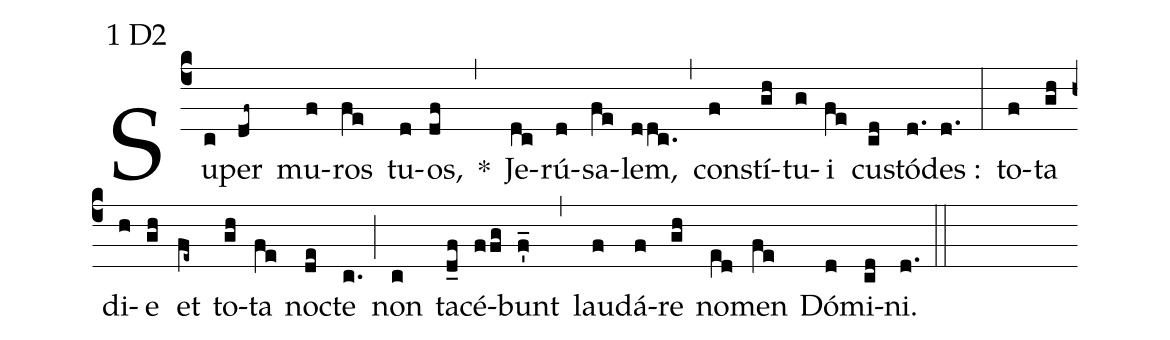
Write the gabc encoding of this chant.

mode:1 D2;
%%
(c4) Su(c)per(df~) mu(f)ros(fe) tu(d)os,(df) *(,) Je(dc)rú(d)sa(fe)lem,(ddc.) (,) con(f)stí(gh)tu(g)i(fe) cu(cd)stó(d.)des :(d.) (:) to(f)ta(gh) di(h)e(gh) et(fe~) to(gh)ta(fe) no(de)cte(c.) (;) non(c) ta(d_f)cé(ffg)bunt(f'_) (,) lau(f)dá(f)re(gh) no(e[ll:1]d)men(fe) Dó(d)mi(cd)ni.(d.) (::)
